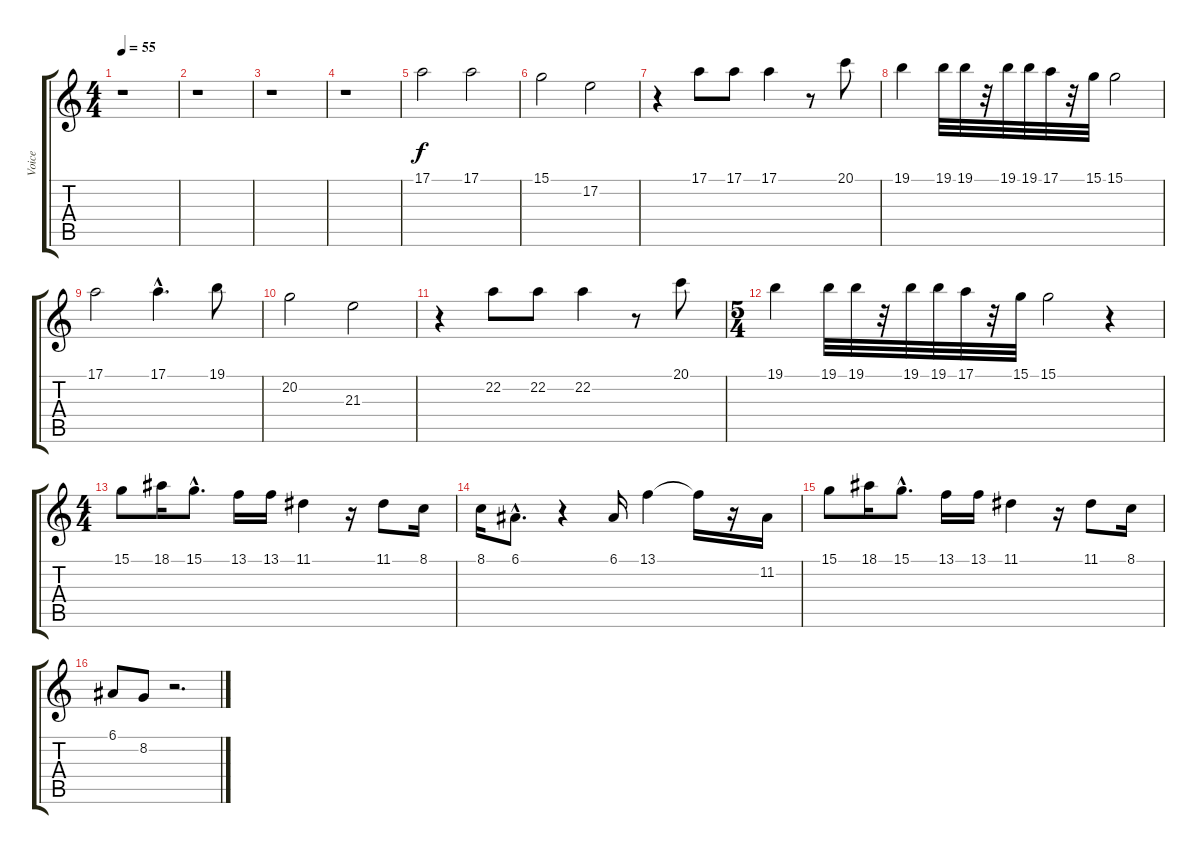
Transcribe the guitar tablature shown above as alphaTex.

\track ("Voice" "Voice") {instrument lead6voice}
\staff {score tabs}
\tuning (E4 B3 G3 D3 A2 E2) {hide}
\ts (4 4)
\tempo 55
\clef g2
\ks c
r.1{dy f instrument lead6voice} |
r.1 |
r.1 |
r.1 |
17.1.2 17.1.2 |
15.1.2 17.2.2 |
r.4 17.1.8 17.1.8 17.1.4 r.8 20.1.8 |
19.1.4 19.1.32 19.1.32 r.32 19.1.32 19.1.32 17.1.32 r.32 15.1.32 15.1.2 |
17.1.2 17.1{hac}.4{d} 19.1.8 |
20.2.2 21.3.2 |
r.4 22.2.8 22.2.8 22.2.4 r.8 20.1.8 |
\ts (5 4)
19.1.4 19.1.32 19.1.32 r.32 19.1.32 19.1.32 17.1.32 r.32 15.1.32 15.1.2 r.4 |
\ts (4 4)
15.1.8 18.1.16 15.1{hac}.8{d} 13.1.16 13.1.16 11.1.4 r.16 11.1.8 8.1.16 |
8.1.16 6.1{hac}.8{d} r.4 6.1.16 13.1.4 13.1{t}.16 r.16 11.2.16 |
15.1.8 18.1.16 15.1{hac}.8{d} 13.1.16 13.1.16 11.1.4 r.16 11.1.8 8.1.16 |
6.1.8 8.2.8 r.2{d}
